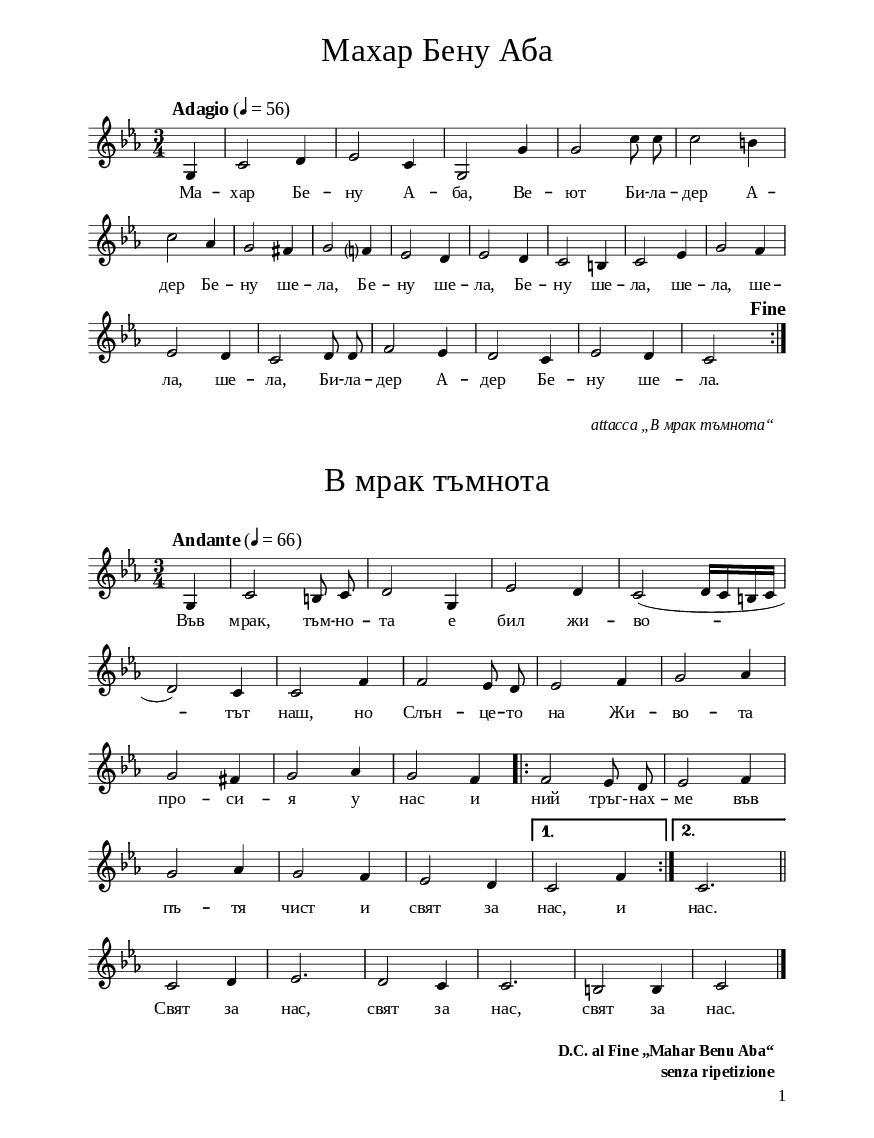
\version "2.24.2"

% include paper part and global functions
\include "include/globals.ily"

\bookpart {
  \label #'ref080
  \tocItem \markup "Махар Бену Аба"
  \paper {
    print-all-headers = ##t
    print-page-number = ##t
    print-first-page-number = ##t

    % put page numbers on the bottom
    oddHeaderMarkup = \markup ""
    evenHeaderMarkup = \markup ""
    oddFooterMarkup = \markup
    \fill-line {
      ""
      \if \should-print-page-number \fromproperty #'page:page-number-string
    }
    evenFooterMarkup = \markup
    \fill-line {
      \if \should-print-page-number \fromproperty #'page:page-number-string
      ""
    }

    left-margin = 1.5\cm
    right-margin = 1.5\cm
    top-margin = 1.6\cm
    bottom-margin = 1.2\cm
    ragged-bottom = ##t % do not spread the staves to fill the whole vertical space

    % change distance between staves
    system-system-spacing =
    #'((basic-distance . 9.5)
       (minimum-distance . 6)
       (padding . 1)
       (stretchability . 12))
  }
  \score {
    \include "include/score-layout.ily"

    \new Voice \relative c' {
      \clef treble
      \key c \minor
      \time 3/4
      \tempoFunc "Adagio" 4 "56"

      \autoBeamOff

      \partial 4

      \repeat volta 2 {
        g4 | c2 d4 | es2 c 4 |  g2 g'4 | g2 c8 c8 | c2 b4 |\break  c2 as4 |


        g2 fis4 |g2 f?4 | es2 d4 |  es2 d4 | c2 b4 | c2 es4 | g2 f4 | \break

        es2 d4 | c2 d8 d | f2 es4 | d2 c4 | es2 d4 | \tempo "          Fine" c2
      }

    }

    \addlyrics {
      Ма -- хар Бе -- ну А -- ба, Ве -- ют
      Би -- ла -- дер А -- дер Бе -- ну ше -- ла,
      Бе -- ну ше -- ла, Бе -- ну ше -- ла,
      ше -- ла, ше -- ла, ше -- ла,
      Би -- ла -- дер А -- дер Бе -- ну ше -- ла.
    }

    \header {
      title = \titleFunc "Махар Бену Аба" "Mahar Benu Aba"
    }

    \midi{}

  } % score

  \markup \italic \dc-one-nobold "attacca „В мрак тъмнота“"

  \label #'ref080_1
  \tocItem \markup "В мрак тъмнота"


  \score {
    \include "include/score-layout.ily"
    \new Voice \absolute {
      \clef treble
      \key c \minor
      \time 3/4
      \tempoFunc "Andante" 4 "66"

      \partial 4

      g4  | c'2 \autoBeamOff b8 c' | \autoBeamOn d'2 g4 | es'2 d'4 |  c'2 ( d'16 c' b c'  | \break

      d'2 ) c'4 | c'2 f'4 |  \autoBeamOff f'2 es'8 d' | es'2 f'4 | g'2 as'4 |\break

      g'2 fis'4 | g'2 as'4 | g'2 f'4 |   \repeat volta 2 {
        f'2 es'8 d' |  es'2 f'4 | \break

        g'2 as'4 | g'2 f'4 | es'2 d'4
      }  \alternative { { c'2 f'4 } {  c'2. } } \bar "||"  \break  |

      c'2 d'4 |  es'2. |  d'2 c'4 | c'2. | b2 b4 | c'2  \bar "|."
    }

    \addlyrics {
      Във мрак, тъм
      -- но -- та е бил жи -- во -- тът наш, но Слън
      -- це -- то на Жи -- во -- та про -- си -- я у
      нас и ний "тръг-" -- нах -- ме във пъ -- тя чист
      и свят за нас, и нас. Свят за нас, свят за
      нас, свят за нас.
    }

    \header {
      title = \titleFunc "В мрак тъмнота" "V mrak tămnota"
    }

    \midi{}

  }

  \markup \dc-two "D.C. al Fine „Mahar Benu Aba“" "senza ripetizione"


} % bookpart
